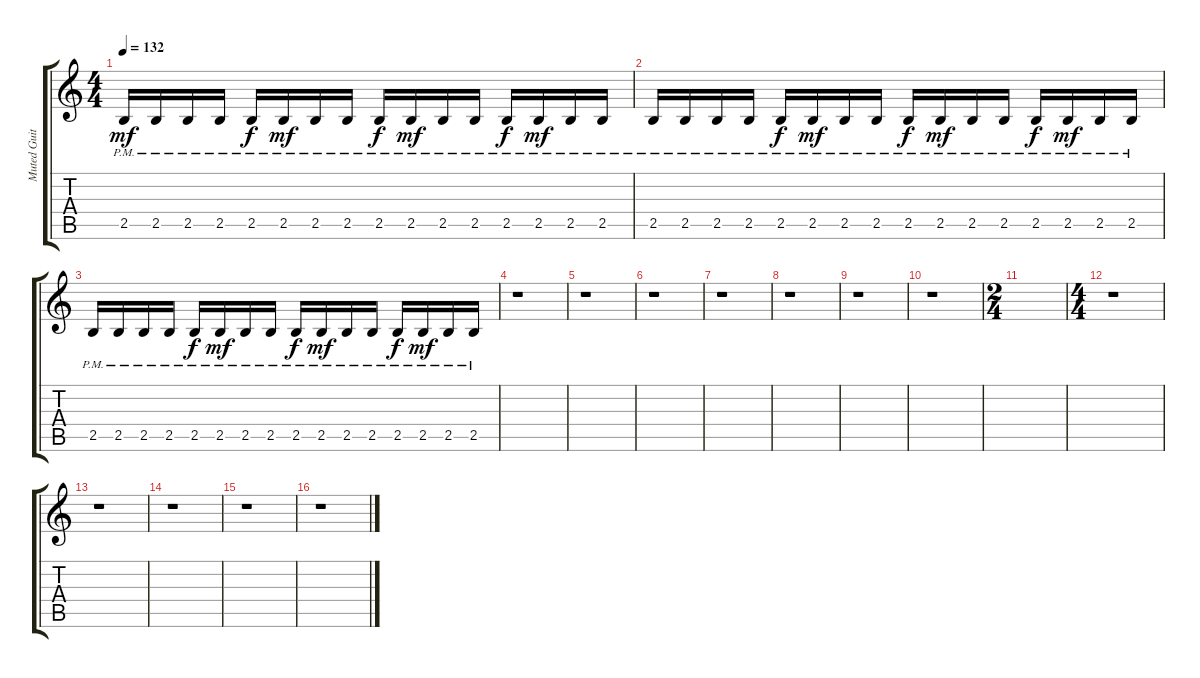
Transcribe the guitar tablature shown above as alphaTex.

\track ("Muted Guitar" "Muted Guit") {instrument electricguitarmuted}
\staff {score tabs}
\tuning (E4 B3 G3 D3 A2 E2) {hide}
\ts (4 4)
\tempo 132
\clef g2
\ks c
2.5{pm}.16{dy mf} 2.5{pm}.16 2.5{pm}.16 2.5{pm}.16 2.5{pm}.16{dy f} 2.5{pm}.16{dy mf} 2.5{pm}.16 2.5{pm}.16 2.5{pm}.16{dy f} 2.5{pm}.16{dy mf} 2.5{pm}.16 2.5{pm}.16 2.5{pm}.16{dy f} 2.5{pm}.16{dy mf} 2.5{pm}.16 2.5{pm}.16 |
2.5{pm}.16 2.5{pm}.16 2.5{pm}.16 2.5{pm}.16 2.5{pm}.16{dy f} 2.5{pm}.16{dy mf} 2.5{pm}.16 2.5{pm}.16 2.5{pm}.16{dy f} 2.5{pm}.16{dy mf} 2.5{pm}.16 2.5{pm}.16 2.5{pm}.16{dy f} 2.5{pm}.16{dy mf} 2.5{pm}.16 2.5{pm}.16 |
2.5{pm}.16 2.5{pm}.16 2.5{pm}.16 2.5{pm}.16 2.5{pm}.16{dy f} 2.5{pm}.16{dy mf} 2.5{pm}.16 2.5{pm}.16 2.5{pm}.16{dy f} 2.5{pm}.16{dy mf} 2.5{pm}.16 2.5{pm}.16 2.5{pm}.16{dy f} 2.5{pm}.16{dy mf} 2.5{pm}.16 2.5{pm}.16 |
r.1 |
r.1 |
r.1 |
r.1 |
r.1 |
r.1 |
r.1 |
\ts (2 4)
|
\ts (4 4)
r.1 |
r.1 |
r.1 |
r.1 |
r.1
